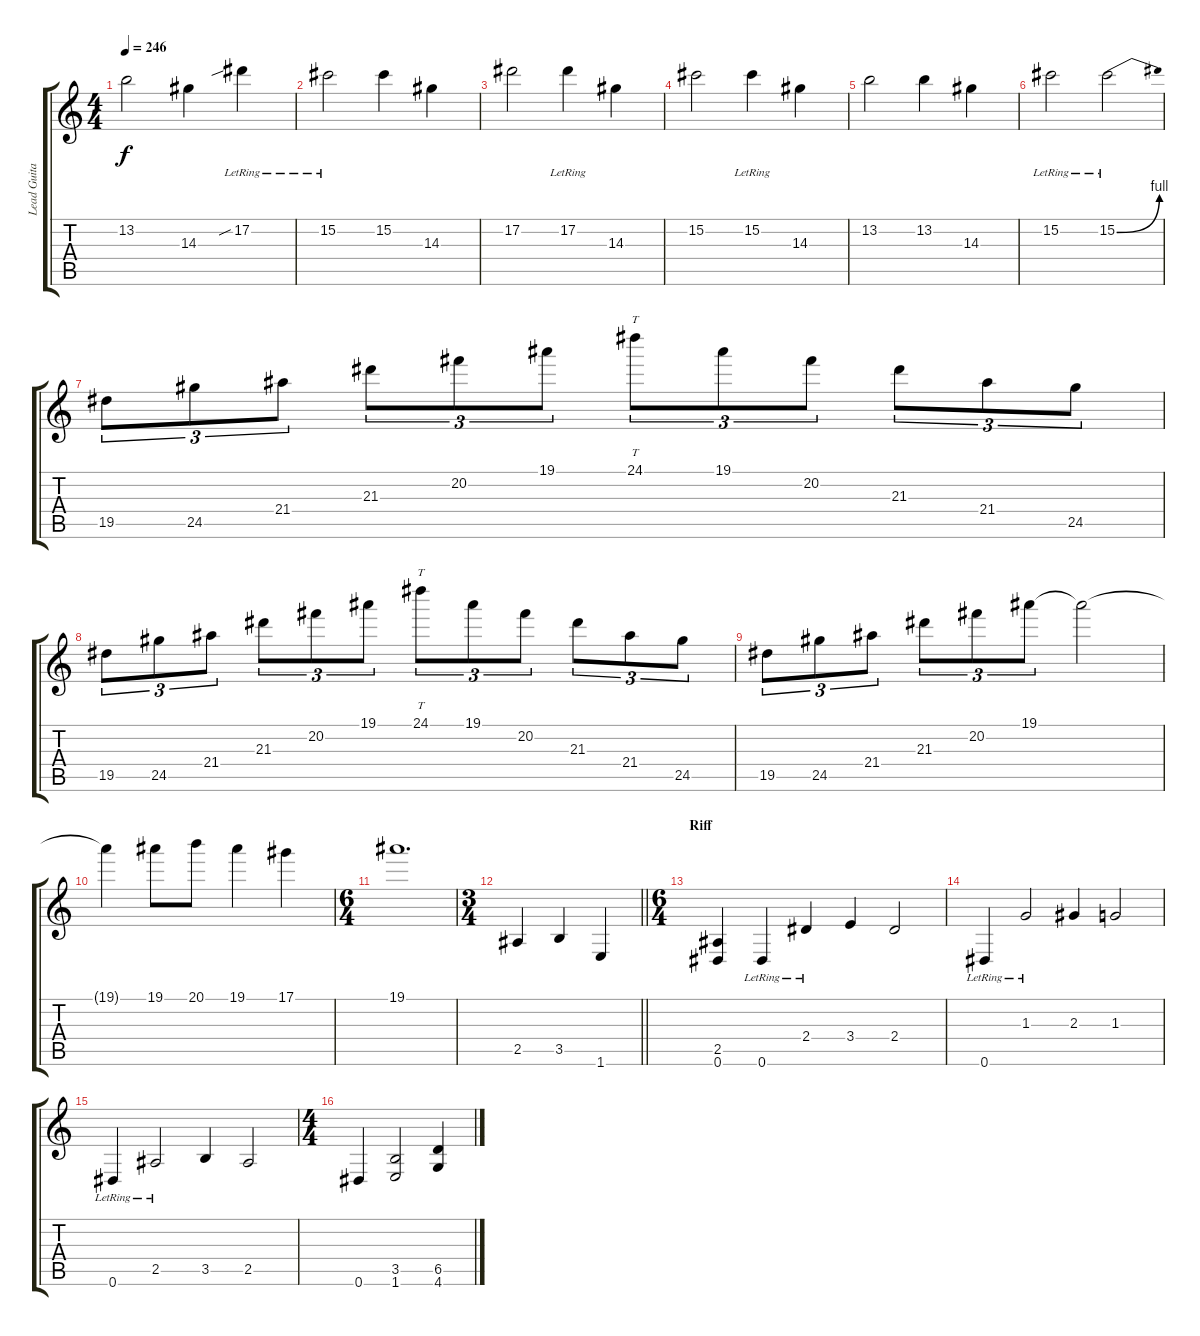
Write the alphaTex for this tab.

\track ("Lead Guitar (doubling)" "Lead Guita") {instrument distortionguitar}
\staff {score tabs}
\tuning (Eb4 Bb3 Gb3 Db3 Ab2 Eb2) {hide}
\ts (4 4)
\tempo 246
\clef g2
\ks c
13.2.2{dy f} 14.3.4 17.2{sib lr}.4 |
15.2{lr}.2 15.2.4 14.3.4 |
17.2.2 17.2{lr}.4 14.3.4 |
15.2.2 15.2{lr}.4 14.3.4 |
13.2.2 13.2.4 14.3.4 |
15.2{lr}.2 15.2{be (bend 0 0 60 4) lr}.2 |
19.5.8{tu (3 2)} 24.5.8{tu (3 2)} 21.4.8{tu (3 2)} 21.3.8{tu (3 2)} 20.2.8{tu (3 2)} 19.1.8{tu (3 2)} 24.1.8{tt tu (3 2)} 19.1.8{tu (3 2)} 20.2.8{tu (3 2)} 21.3.8{tu (3 2)} 21.4.8{tu (3 2)} 24.5.8{tu (3 2)} |
19.5.8{tu (3 2)} 24.5.8{tu (3 2)} 21.4.8{tu (3 2)} 21.3.8{tu (3 2)} 20.2.8{tu (3 2)} 19.1.8{tu (3 2)} 24.1.8{tt tu (3 2)} 19.1.8{tu (3 2)} 20.2.8{tu (3 2)} 21.3.8{tu (3 2)} 21.4.8{tu (3 2)} 24.5.8{tu (3 2)} |
19.5.8{tu (3 2)} 24.5.8{tu (3 2)} 21.4.8{tu (3 2)} 21.3.8{tu (3 2)} 20.2.8{tu (3 2)} 19.1.8{tu (3 2)} 19.1{t}.2 |
19.1{t}.4 19.1.8 20.1.8 19.1.4 17.1.4 |
\ts (6 4)
19.1.1{d} |
\ts (3 4)
\barLineRight lightlight
2.5.4 3.5.4 1.6.4 |
\ts (6 4)
\section ("" "Riff")
(2.5 0.6).4 0.6{lr}.4 2.4{lr}.4 3.4.4 2.4.2 |
0.6{lr}.4 1.3{lr}.2 2.3.4 1.3.2 |
0.6{lr}.4 2.5{lr}.2 3.5.4 2.5.2 |
\ts (4 4)
0.6.4 (3.5 1.6).2 (6.5 4.6).4
